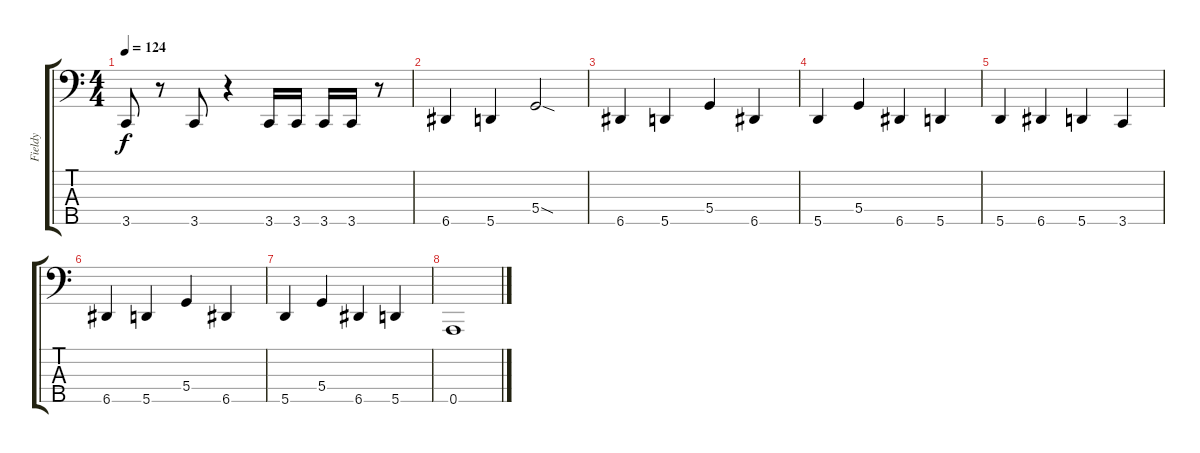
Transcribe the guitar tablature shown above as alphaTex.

\track ("Fieldy" "Fieldy") {instrument electricbassfinger}
\staff {score tabs}
\tuning (F2 C2 G1 D1 A0) {hide}
\ts (4 4)
\tempo 124
\clef f4
\ks c
3.5.8{dy f} r.8 3.5.8 r.4 3.5.16 3.5.16 3.5.16 3.5.16 r.8 |
6.5.4 5.5.4 5.4{sod}.2 |
6.5.4 5.5.4 5.4.4 6.5.4 |
5.5.4 5.4.4 6.5.4 5.5.4 |
5.5.4 6.5.4 5.5.4 3.5.4 |
6.5.4 5.5.4 5.4.4 6.5.4 |
5.5.4 5.4.4 6.5.4 5.5.4 |
0.5.1
